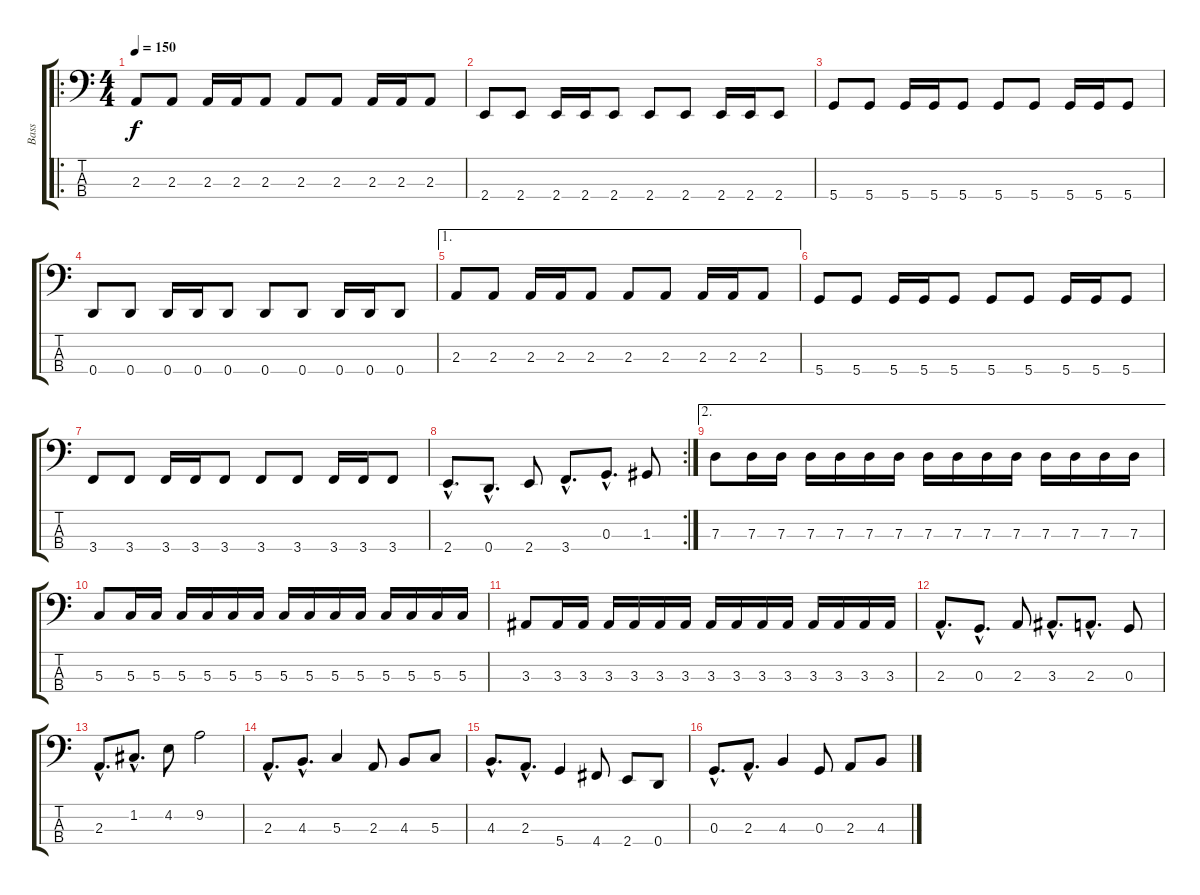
\track ("Bass" "Bass") {instrument fretlessbass}
\staff {score tabs}
\tuning (F2 C2 G1 D1) {hide}
\ro
\ts (4 4)
\tempo 150
\clef f4
\ks c
2.3.8{dy f instrument fretlessbass} 2.3.8 2.3.16 2.3.16 2.3.8 2.3.8 2.3.8 2.3.16 2.3.16 2.3.8 |
2.4.8 2.4.8 2.4.16 2.4.16 2.4.8 2.4.8 2.4.8 2.4.16 2.4.16 2.4.8 |
5.4.8 5.4.8 5.4.16 5.4.16 5.4.8 5.4.8 5.4.8 5.4.16 5.4.16 5.4.8 |
0.4.8 0.4.8 0.4.16 0.4.16 0.4.8 0.4.8 0.4.8 0.4.16 0.4.16 0.4.8 |
\ae 1
2.3.8 2.3.8 2.3.16 2.3.16 2.3.8 2.3.8 2.3.8 2.3.16 2.3.16 2.3.8 |
5.4.8 5.4.8 5.4.16 5.4.16 5.4.8 5.4.8 5.4.8 5.4.16 5.4.16 5.4.8 |
3.4.8 3.4.8 3.4.16 3.4.16 3.4.8 3.4.8 3.4.8 3.4.16 3.4.16 3.4.8 |
\rc 2
2.4{hac}.8{d} 0.4{hac}.8{d} 2.4.8 3.4{hac}.8{d} 0.3{hac}.8{d} 1.3.8 |
\ae 2
7.3.8 7.3.16 7.3.16 7.3.16 7.3.16 7.3.16 7.3.16 7.3.16 7.3.16 7.3.16 7.3.16 7.3.16 7.3.16 7.3.16 7.3.16 |
5.3.8 5.3.16 5.3.16 5.3.16 5.3.16 5.3.16 5.3.16 5.3.16 5.3.16 5.3.16 5.3.16 5.3.16 5.3.16 5.3.16 5.3.16 |
3.3.8 3.3.16 3.3.16 3.3.16 3.3.16 3.3.16 3.3.16 3.3.16 3.3.16 3.3.16 3.3.16 3.3.16 3.3.16 3.3.16 3.3.16 |
2.3{hac}.8{d} 0.3{hac}.8{d} 2.3.8 3.3{hac}.8{d} 2.3{hac}.8{d} 0.3.8 |
2.3{hac}.8{d} 1.2{hac}.8{d} 4.2.8 9.2.2 |
2.3{hac}.8{d} 4.3{hac}.8{d} 5.3.4 2.3.8 4.3.8 5.3.8 |
4.3{hac}.8{d} 2.3{hac}.8{d} 5.4.4 4.4.8 2.4.8 0.4.8 |
0.3{hac}.8{d} 2.3{hac}.8{d} 4.3.4 0.3.8 2.3.8 4.3.8
